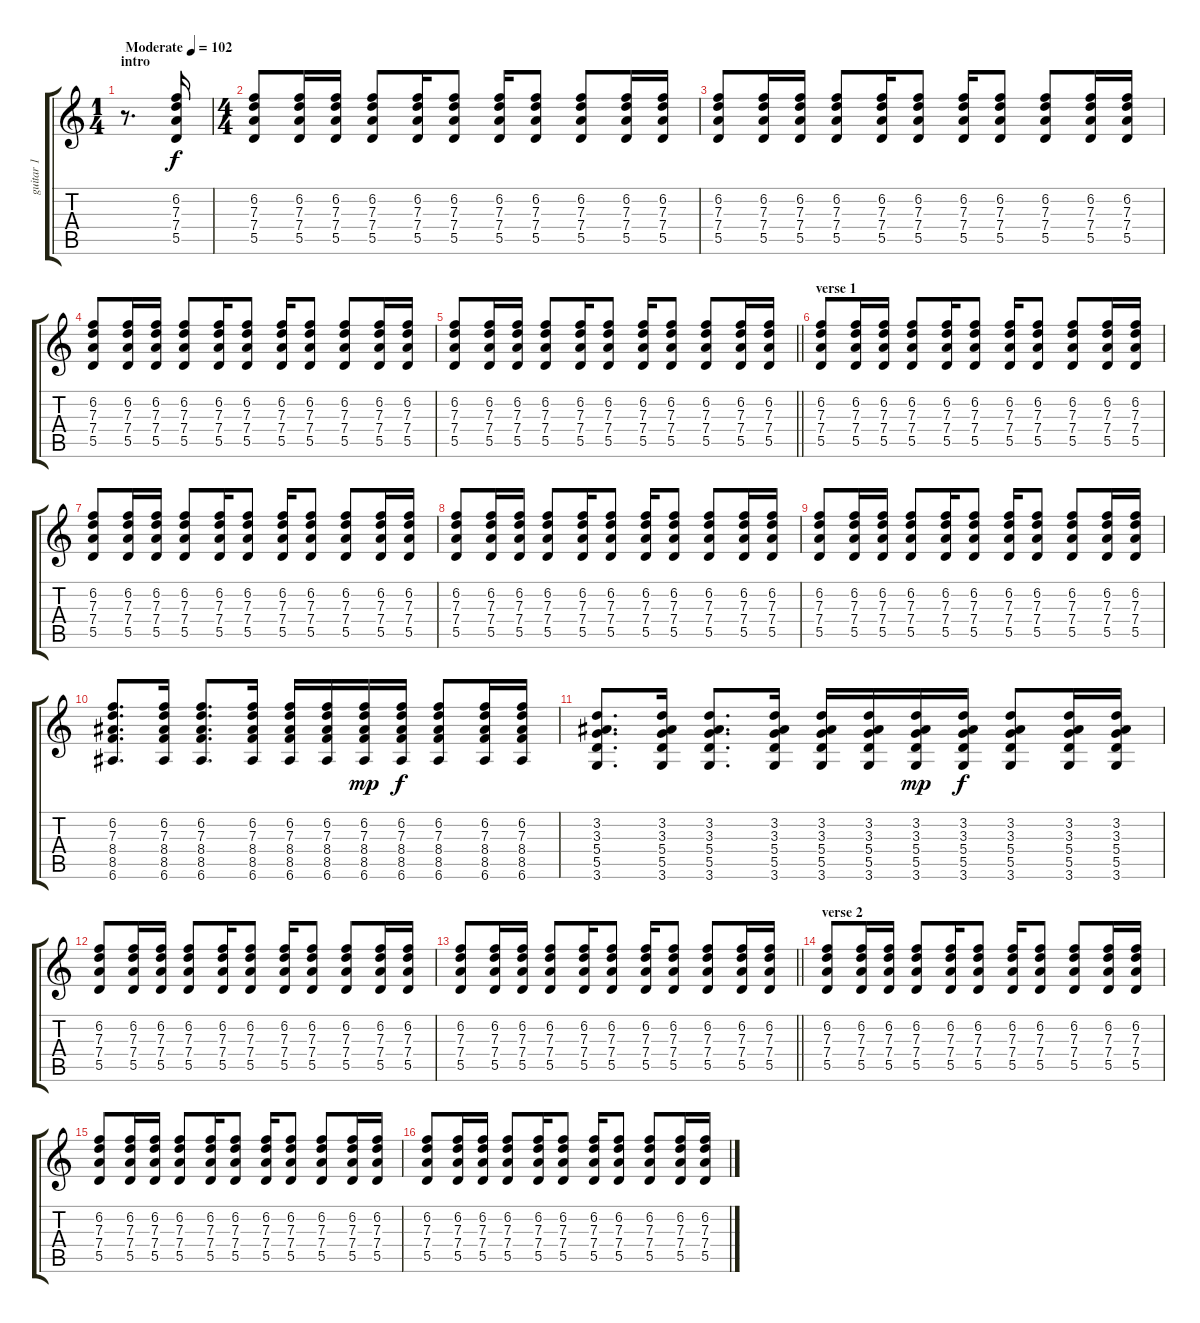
\track ("guitar 1" "guitar 1") {instrument acousticguitarsteel}
\staff {score tabs}
\tuning (E4 B3 G3 D3 A2 E2) {hide}
\ts (1 4)
\section ("" "intro")
\tempo (102 "Moderate")
\clef g2
\ks c
r.8{d dy f instrument acousticguitarsteel} (6.2 7.3 7.4 5.5).16 |
\ts (4 4)
(6.2 7.3 7.4 5.5).8 (6.2 7.3 7.4 5.5).16 (6.2 7.3 7.4 5.5).16 (6.2 7.3 7.4 5.5).8 (6.2 7.3 7.4 5.5).16 (6.2 7.3 7.4 5.5).8 (6.2 7.3 7.4 5.5).16 (6.2 7.3 7.4 5.5).8 (6.2 7.3 7.4 5.5).8 (6.2 7.3 7.4 5.5).16 (6.2 7.3 7.4 5.5).16 |
(6.2 7.3 7.4 5.5).8 (6.2 7.3 7.4 5.5).16 (6.2 7.3 7.4 5.5).16 (6.2 7.3 7.4 5.5).8 (6.2 7.3 7.4 5.5).16 (6.2 7.3 7.4 5.5).8 (6.2 7.3 7.4 5.5).16 (6.2 7.3 7.4 5.5).8 (6.2 7.3 7.4 5.5).8 (6.2 7.3 7.4 5.5).16 (6.2 7.3 7.4 5.5).16 |
(6.2 7.3 7.4 5.5).8 (6.2 7.3 7.4 5.5).16 (6.2 7.3 7.4 5.5).16 (6.2 7.3 7.4 5.5).8 (6.2 7.3 7.4 5.5).16 (6.2 7.3 7.4 5.5).8 (6.2 7.3 7.4 5.5).16 (6.2 7.3 7.4 5.5).8 (6.2 7.3 7.4 5.5).8 (6.2 7.3 7.4 5.5).16 (6.2 7.3 7.4 5.5).16 |
\barLineRight lightlight
(6.2 7.3 7.4 5.5).8 (6.2 7.3 7.4 5.5).16 (6.2 7.3 7.4 5.5).16 (6.2 7.3 7.4 5.5).8 (6.2 7.3 7.4 5.5).16 (6.2 7.3 7.4 5.5).8 (6.2 7.3 7.4 5.5).16 (6.2 7.3 7.4 5.5).8 (6.2 7.3 7.4 5.5).8 (6.2 7.3 7.4 5.5).16 (6.2 7.3 7.4 5.5).16 |
\section ("" "verse 1")
(6.2 7.3 7.4 5.5).8 (6.2 7.3 7.4 5.5).16 (6.2 7.3 7.4 5.5).16 (6.2 7.3 7.4 5.5).8 (6.2 7.3 7.4 5.5).16 (6.2 7.3 7.4 5.5).8 (6.2 7.3 7.4 5.5).16 (6.2 7.3 7.4 5.5).8 (6.2 7.3 7.4 5.5).8 (6.2 7.3 7.4 5.5).16 (6.2 7.3 7.4 5.5).16 |
(6.2 7.3 7.4 5.5).8 (6.2 7.3 7.4 5.5).16 (6.2 7.3 7.4 5.5).16 (6.2 7.3 7.4 5.5).8 (6.2 7.3 7.4 5.5).16 (6.2 7.3 7.4 5.5).8 (6.2 7.3 7.4 5.5).16 (6.2 7.3 7.4 5.5).8 (6.2 7.3 7.4 5.5).8 (6.2 7.3 7.4 5.5).16 (6.2 7.3 7.4 5.5).16 |
(6.2 7.3 7.4 5.5).8 (6.2 7.3 7.4 5.5).16 (6.2 7.3 7.4 5.5).16 (6.2 7.3 7.4 5.5).8 (6.2 7.3 7.4 5.5).16 (6.2 7.3 7.4 5.5).8 (6.2 7.3 7.4 5.5).16 (6.2 7.3 7.4 5.5).8 (6.2 7.3 7.4 5.5).8 (6.2 7.3 7.4 5.5).16 (6.2 7.3 7.4 5.5).16 |
(6.2 7.3 7.4 5.5).8 (6.2 7.3 7.4 5.5).16 (6.2 7.3 7.4 5.5).16 (6.2 7.3 7.4 5.5).8 (6.2 7.3 7.4 5.5).16 (6.2 7.3 7.4 5.5).8 (6.2 7.3 7.4 5.5).16 (6.2 7.3 7.4 5.5).8 (6.2 7.3 7.4 5.5).8 (6.2 7.3 7.4 5.5).16 (6.2 7.3 7.4 5.5).16 |
(6.2 7.3 8.4 8.5 6.6).8{d} (6.2 7.3 8.4 8.5 6.6).16 (6.2 7.3 8.4 8.5 6.6).8{d} (6.2 7.3 8.4 8.5 6.6).16 (6.2 7.3 8.4 8.5 6.6).16 (6.2 7.3 8.4 8.5 6.6).16 (6.2 7.3 8.4 8.5 6.6).16{dy mp} (6.2 7.3 8.4 8.5 6.6).16{dy f} (6.2 7.3 8.4 8.5 6.6).8 (6.2 7.3 8.4 8.5 6.6).16 (6.2 7.3 8.4 8.5 6.6).16 |
(3.2 3.3 5.4 5.5 3.6).8{d} (3.2 3.3 5.4 5.5 3.6).16 (3.2 3.3 5.4 5.5 3.6).8{d} (3.2 3.3 5.4 5.5 3.6).16 (3.2 3.3 5.4 5.5 3.6).16 (3.2 3.3 5.4 5.5 3.6).16 (3.2 3.3 5.4 5.5 3.6).16{dy mp} (3.2 3.3 5.4 5.5 3.6).16{dy f} (3.2 3.3 5.4 5.5 3.6).8 (3.2 3.3 5.4 5.5 3.6).16 (3.2 3.3 5.4 5.5 3.6).16 |
(6.2 7.3 7.4 5.5).8 (6.2 7.3 7.4 5.5).16 (6.2 7.3 7.4 5.5).16 (6.2 7.3 7.4 5.5).8 (6.2 7.3 7.4 5.5).16 (6.2 7.3 7.4 5.5).8 (6.2 7.3 7.4 5.5).16 (6.2 7.3 7.4 5.5).8 (6.2 7.3 7.4 5.5).8 (6.2 7.3 7.4 5.5).16 (6.2 7.3 7.4 5.5).16 |
\barLineRight lightlight
(6.2 7.3 7.4 5.5).8 (6.2 7.3 7.4 5.5).16 (6.2 7.3 7.4 5.5).16 (6.2 7.3 7.4 5.5).8 (6.2 7.3 7.4 5.5).16 (6.2 7.3 7.4 5.5).8 (6.2 7.3 7.4 5.5).16 (6.2 7.3 7.4 5.5).8 (6.2 7.3 7.4 5.5).8 (6.2 7.3 7.4 5.5).16 (6.2 7.3 7.4 5.5).16 |
\section ("" "verse 2")
(6.2 7.3 7.4 5.5).8 (6.2 7.3 7.4 5.5).16 (6.2 7.3 7.4 5.5).16 (6.2 7.3 7.4 5.5).8 (6.2 7.3 7.4 5.5).16 (6.2 7.3 7.4 5.5).8 (6.2 7.3 7.4 5.5).16 (6.2 7.3 7.4 5.5).8 (6.2 7.3 7.4 5.5).8 (6.2 7.3 7.4 5.5).16 (6.2 7.3 7.4 5.5).16 |
(6.2 7.3 7.4 5.5).8 (6.2 7.3 7.4 5.5).16 (6.2 7.3 7.4 5.5).16 (6.2 7.3 7.4 5.5).8 (6.2 7.3 7.4 5.5).16 (6.2 7.3 7.4 5.5).8 (6.2 7.3 7.4 5.5).16 (6.2 7.3 7.4 5.5).8 (6.2 7.3 7.4 5.5).8 (6.2 7.3 7.4 5.5).16 (6.2 7.3 7.4 5.5).16 |
(6.2 7.3 7.4 5.5).8 (6.2 7.3 7.4 5.5).16 (6.2 7.3 7.4 5.5).16 (6.2 7.3 7.4 5.5).8 (6.2 7.3 7.4 5.5).16 (6.2 7.3 7.4 5.5).8 (6.2 7.3 7.4 5.5).16 (6.2 7.3 7.4 5.5).8 (6.2 7.3 7.4 5.5).8 (6.2 7.3 7.4 5.5).16 (6.2 7.3 7.4 5.5).16
